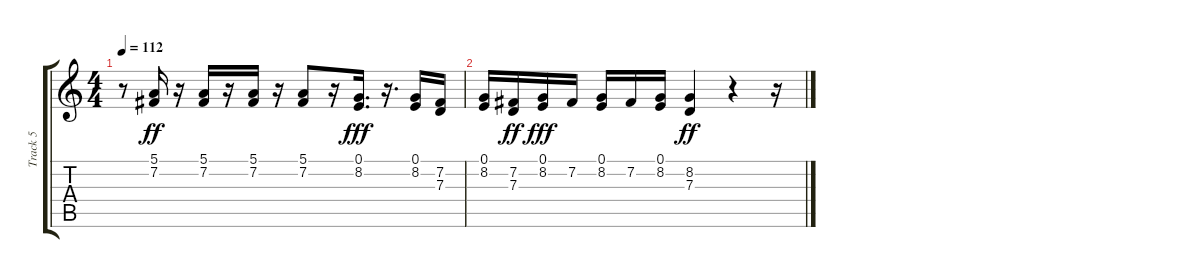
\track ("Track 5" "Track 5") {instrument choiraahs}
\staff {score tabs}
\tuning (E4 B3 G3 D3 A2 E2) {hide}
\ts (4 4)
\tempo 112
\clef g2
\ks c
r.8{dy ff} (5.1 7.2).16 r.16 (5.1 7.2).16 r.16 (5.1 7.2).16 r.16 (5.1 7.2).8 r.16 (0.1 8.2).16{d dy fff} r.16{d} (0.1 8.2).16 (7.2 7.3).16 |
(0.1 8.2).16 (7.2 7.3).16{dy ff} (0.1 8.2).16{dy fff} 7.2.16 (0.1 8.2).16 7.2.16 (0.1 8.2).16 (8.2 7.3).4{dy ff} r.4 r.16
